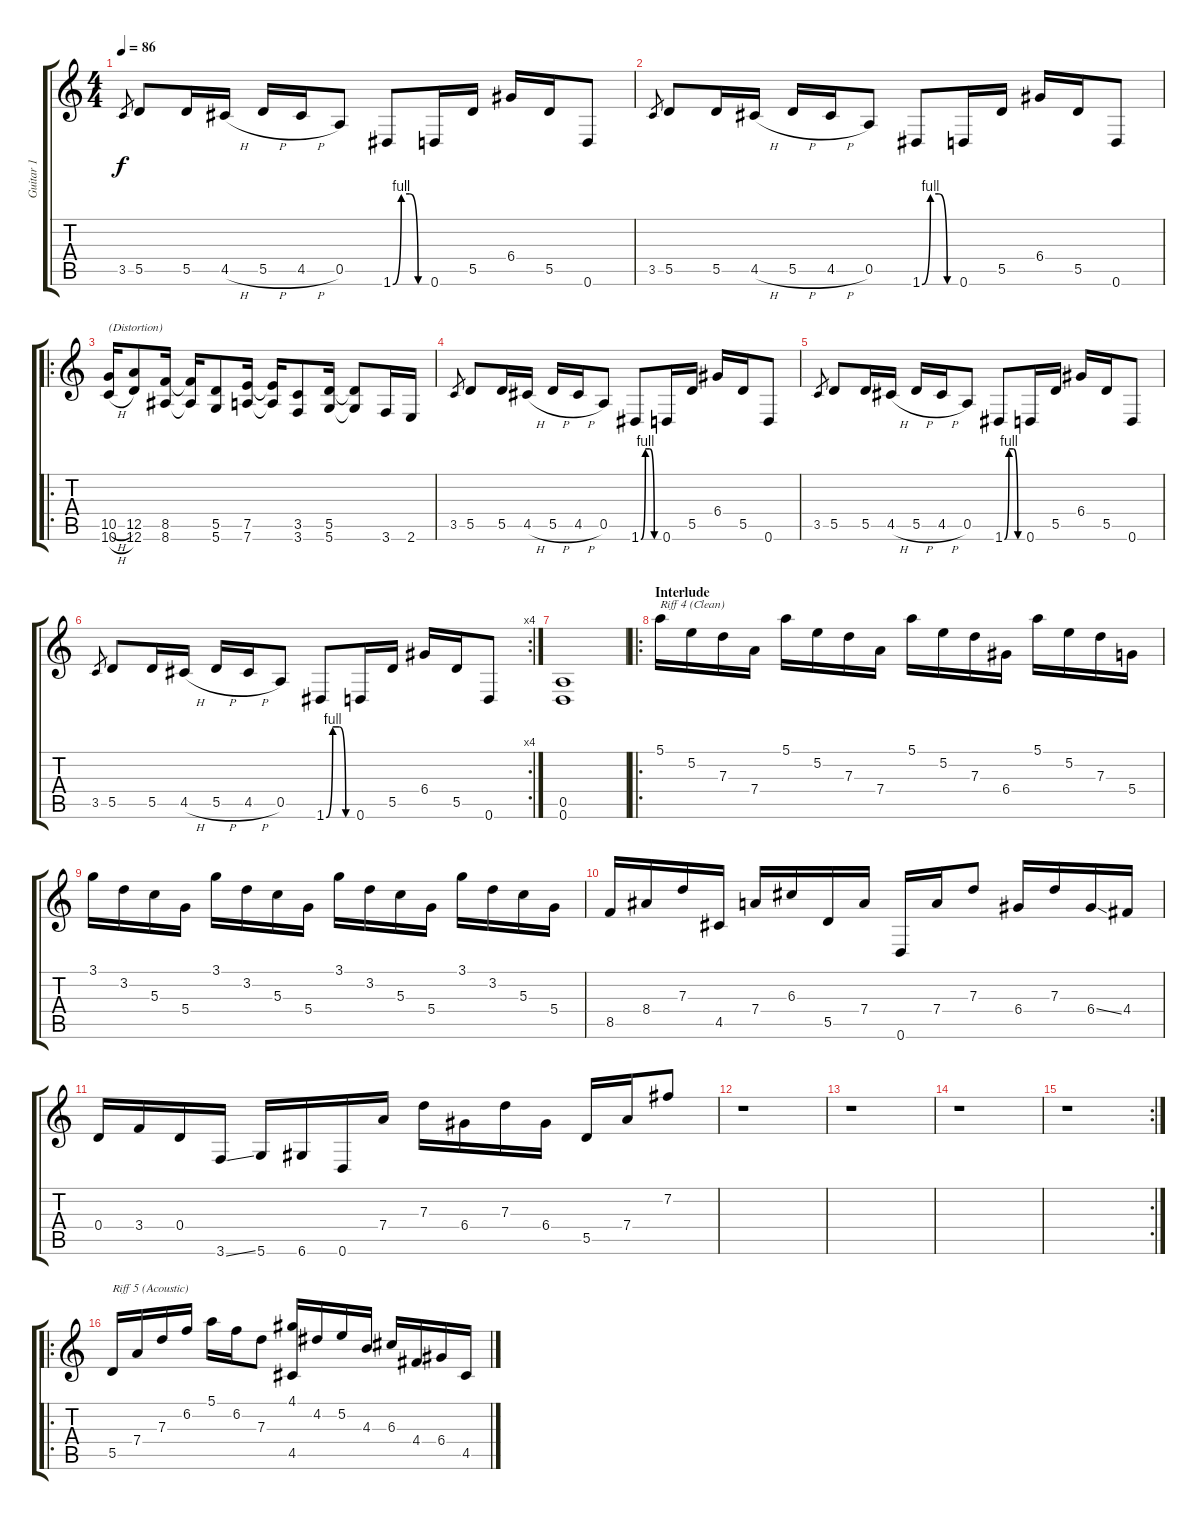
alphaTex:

\track ("Guitar 1" "Guitar 1") {instrument distortionguitar}
\staff {score tabs}
\tuning (E4 B3 G3 D3 A2 D2) {hide}
\ts (4 4)
\tempo 86
\clef g2
\ks c
3.5.8{gr dy f} 5.5.8 5.5.16 4.5{h}.16 5.5{h}.16 4.5{h}.16 0.5.8 1.6{be (custom 0 0 15 4 30 4 45 0 60 0)}.8 0.6.16 5.5.16 6.4.16 5.5.16 0.6.8 |
3.5.8{gr} 5.5.8 5.5.16 4.5{h}.16 5.5{h}.16 4.5{h}.16 0.5.8 1.6{be (custom 0 0 15 4 30 4 45 0 60 0)}.8 0.6.16 5.5.16 6.4.16 5.5.16 0.6.8 |
\ro
(10.5{h} 10.6{h}).16{txt "(Distortion)" instrument distortionguitar} (12.5 12.6).8 (8.5 8.6).16 (8.5{t} 8.6{t}).16 (5.5 5.6).8 (7.5 7.6).16 (7.5{t} 7.6{t}).16 (3.5 3.6).8 (5.5 5.6).16 (5.5{t} 5.6{t}).8 3.6.16 2.6.16 |
3.5.8{gr} 5.5.8 5.5.16 4.5{h}.16 5.5{h}.16 4.5{h}.16 0.5.8 1.6{be (custom 0 0 15 4 30 4 45 0 60 0)}.8 0.6.16 5.5.16 6.4.16 5.5.16 0.6.8 |
3.5.8{gr} 5.5.8 5.5.16 4.5{h}.16 5.5{h}.16 4.5{h}.16 0.5.8 1.6{be (custom 0 0 15 4 30 4 45 0 60 0)}.8 0.6.16 5.5.16 6.4.16 5.5.16 0.6.8 |
\rc 4
3.5.8{gr} 5.5.8 5.5.16 4.5{h}.16 5.5{h}.16 4.5{h}.16 0.5.8 1.6{be (custom 0 0 15 4 30 4 45 0 60 0)}.8 0.6.16 5.5.16 6.4.16 5.5.16 0.6.8 |
(0.5 0.6).1 |
\ro
\section ("" "Interlude")
5.1.16{txt "Riff 4 (Clean)" instrument electricguitarclean} 5.2.16 7.3.16 7.4.16 5.1.16 5.2.16 7.3.16 7.4.16 5.1.16 5.2.16 7.3.16 6.4.16 5.1.16 5.2.16 7.3.16 5.4.16 |
3.1.16 3.2.16 5.3.16 5.4.16 3.1.16 3.2.16 5.3.16 5.4.16 3.1.16 3.2.16 5.3.16 5.4.16 3.1.16 3.2.16 5.3.16 5.4.16 |
8.5.16 8.4.16 7.3.16 4.5.16 7.4.16 6.3.16 5.5.16 7.4.16 0.6.16 7.4.16 7.3.8 6.4.16 7.3.16 6.4{ss}.16 4.4.16 |
0.4.16 3.4.16 0.4.16 3.6{ss}.16 5.6.16 6.6.16 0.6.16 7.4.16 7.3.16 6.4.16 7.3.16 6.4.16 5.5.16 7.4.16 7.2.8 |
r.1 |
r.1 |
r.1 |
\rc 2
r.1 |
\ro
5.5.16{txt "Riff 5 (Acoustic)" instrument acousticguitarsteel} 7.4.16 7.3.16 6.2.16 5.1.16 6.2.16 7.3.8 (4.1 4.5).16 4.2.16 5.2.16 4.3.16 6.3.16 4.4.16 6.4.16 4.5.16
